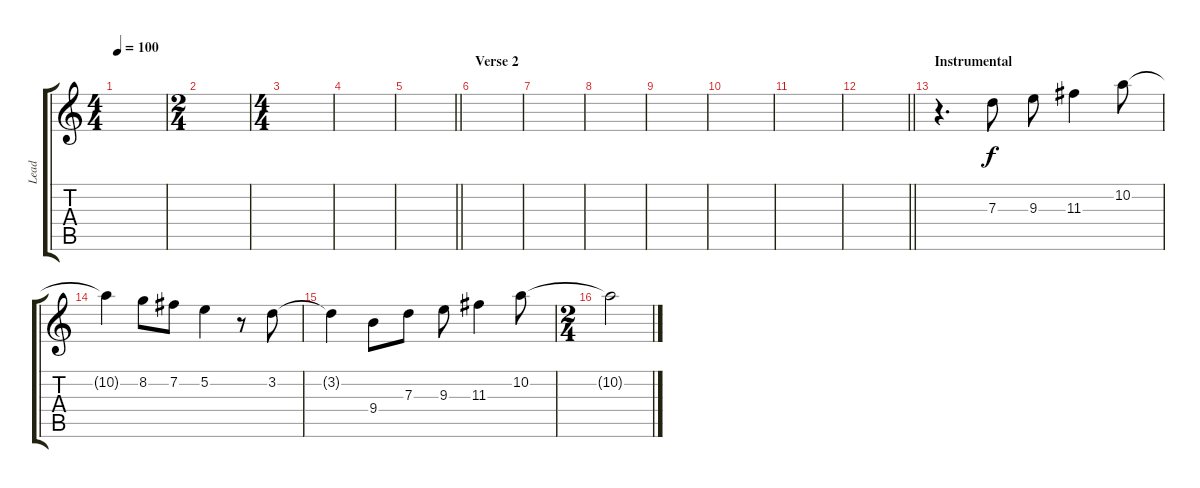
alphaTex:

\track ("Lead" "Lead") {instrument distortionguitar}
\staff {score tabs}
\tuning (E4 B3 G3 D3 A2 E2) {hide}
\ts (4 4)
\tempo 100
\clef g2
\ks c
|
\ts (2 4)
|
\ts (4 4)
|
|
\barLineRight lightlight
|
\section ("" "Verse 2")
|
|
|
|
|
|
\barLineRight lightlight
|
\section ("" "Instrumental")
r.4{d} 7.3.8 9.3.8 11.3.4 10.2.8 |
10.2{t}.4 8.2.8 7.2.8 5.2.4 r.8 3.2.8 |
3.2{t}.4 9.4.8 7.3.8 9.3.8 11.3.4 10.2.8 |
\ts (2 4)
10.2{t}.2
